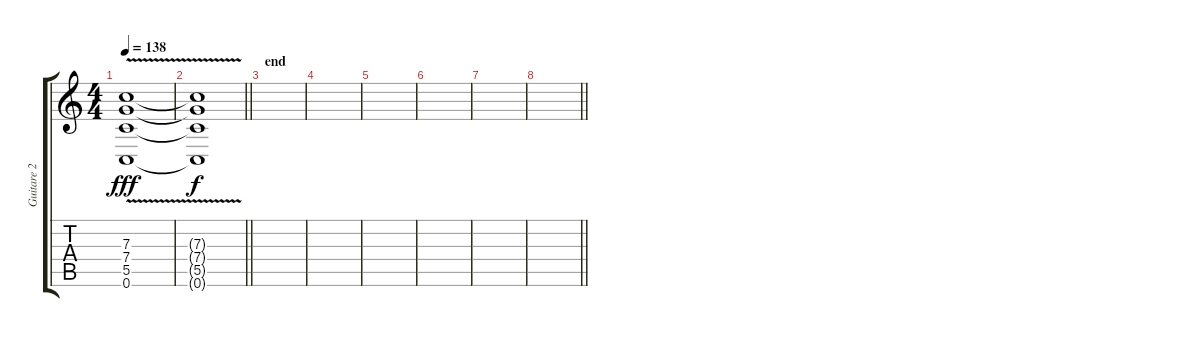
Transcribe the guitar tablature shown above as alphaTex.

\track ("Guitare 2" "Guitare 2") {instrument overdrivenguitar}
\staff {score tabs}
\tuning (D4 A3 F3 C3 G2 C2) {hide}
\ts (4 4)
\tempo 138
\clef g2
\ks c
(7.3{v} 7.4 5.5 0.6).1{dy fff} |
\barLineRight lightlight
(7.3{t} 7.4{t} 5.5{t} 0.6{t}).1{dy f} |
\section ("" "end")
|
|
|
|
|
\barLineRight lightlight
